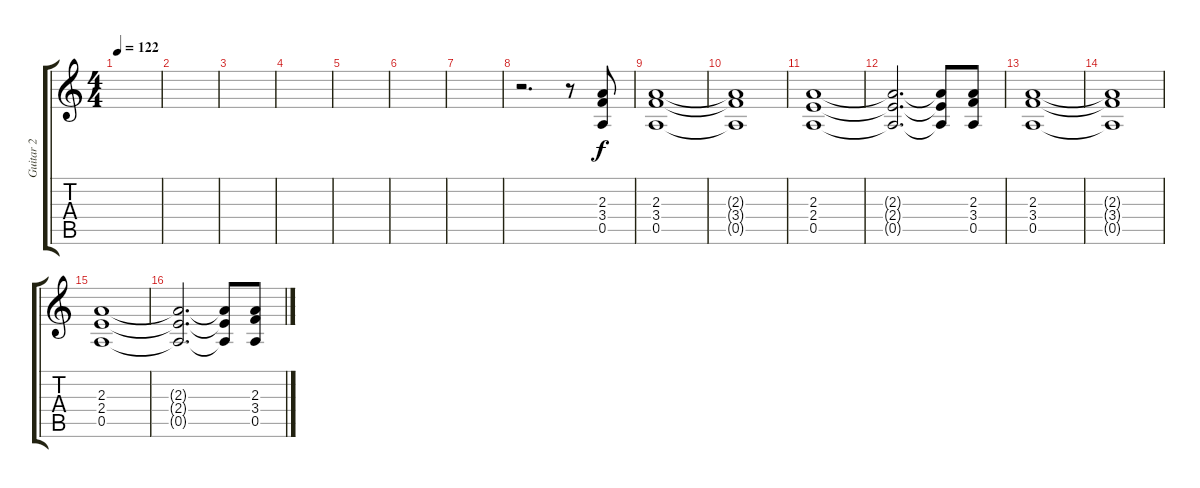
\track ("Guitar 2" "Guitar 2") {instrument distortionguitar}
\staff {score tabs}
\tuning (E4 B3 G3 D3 A2 E2) {hide}
\ts (4 4)
\tempo 122
\clef g2
\ks c
|
|
|
|
|
|
|
r.2{d} r.8 (2.3 3.4 0.5).8 |
(2.3 3.4 0.5).1 |
(2.3{t} 3.4{t} 0.5{t}).1 |
(2.3 2.4 0.5).1 |
(2.3{t} 2.4{t} 0.5{t}).2{d} (2.3{t} 2.4{t} 0.5{t}).8 (2.3 3.4 0.5).8 |
(2.3 3.4 0.5).1 |
(2.3{t} 3.4{t} 0.5{t}).1 |
(2.3 2.4 0.5).1 |
(2.3{t} 2.4{t} 0.5{t}).2{d} (2.3{t} 2.4{t} 0.5{t}).8 (2.3 3.4 0.5).8
